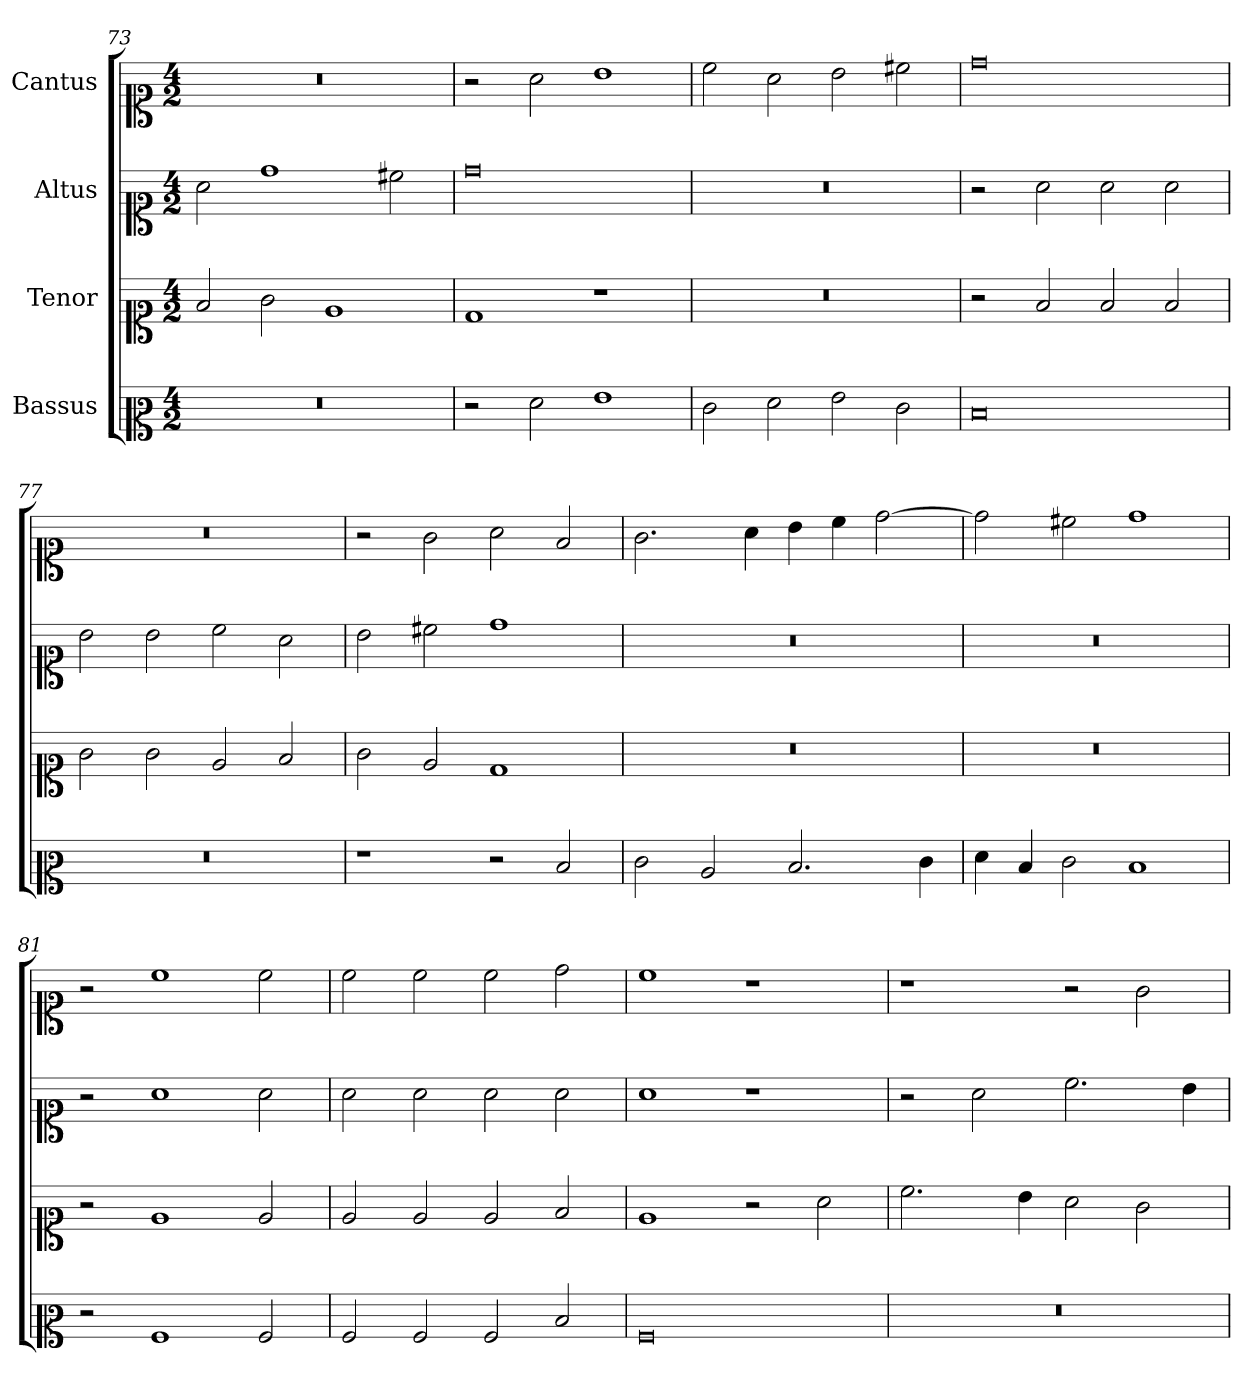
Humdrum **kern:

**kern	**kern	**kern	**kern
*part4	*part3	*part2	*part1
*staff4	*staff3	*staff2	*staff1
*I"Bassus	*I"Tenor	*I"Altus	*I"Cantus
*clefC2	*clefC1	*clefC1	*clefC1
*k[]	*k[]	*k[]	*k[]
*M4/2	*M4/2	*M4/2	*M4/2
=73	=73	=73	=73
0r	2f/	2a\	0r
.	2g\	1dd\	.
.	1e/	.	.
.	.	2cc#X\	.
=74	=74	=74	=74
2r	1d/	0dd\	2r
2f\	.	.	2a\
1g\	1r	.	1b\
=75	=75	=75	=75
2e\	0r	0r	2cc\
2f\	.	.	2a\
2g\	.	.	2b\
2e\	.	.	2cc#X\
=76	=76	=76	=76
0d/	2r	2r	0dd\
.	2f/	2a\	.
.	2f/	2a\	.
.	2f/	2a\	.
=77	=77	=77	=77
0r	2g\	2b\	0r
.	2g\	2b\	.
.	2e/	2cc\	.
.	2f/	2a\	.
=78	=78	=78	=78
1r	2g\	2b\	2r
.	2e/	2cc#X\	2g\
2r	1d/	1dd\	2a\
2d/	.	.	2f/
=79	=79	=79	=79
2e\	0r	0r	2.g\
2c/	.	.	.
.	.	.	4a\
2.d/	.	.	4b\
.	.	.	4cc\
.	.	.	[2dd\
4e\	.	.	.
=80	=80	=80	=80
4f\	0r	0r	2dd\]
4d/	.	.	.
2e\	.	.	2cc#X\
1d/	.	.	1dd\
=81	=81	=81	=81
2r	2r	2r	2r
1A/	1e/	1a\	1cc\
2A/	2e/	2a\	2cc\
=82	=82	=82	=82
2A/	2e/	2a\	2cc\
2A/	2e/	2a\	2cc\
2A/	2e/	2a\	2cc\
2d/	2f/	2a\	2dd\
=83	=83	=83	=83
0A/	1e/	1a\	1cc\
.	2r	1r	1r
.	2a\	.	.
=84	=84	=84	=84
0r	2.cc\	2r	1r
.	.	2a\	.
.	4b\	.	.
.	2a\	2.cc\	2r
.	2g\	.	2g\
.	.	4b\	.
=	=	=	=
*-	*-	*-	*-
